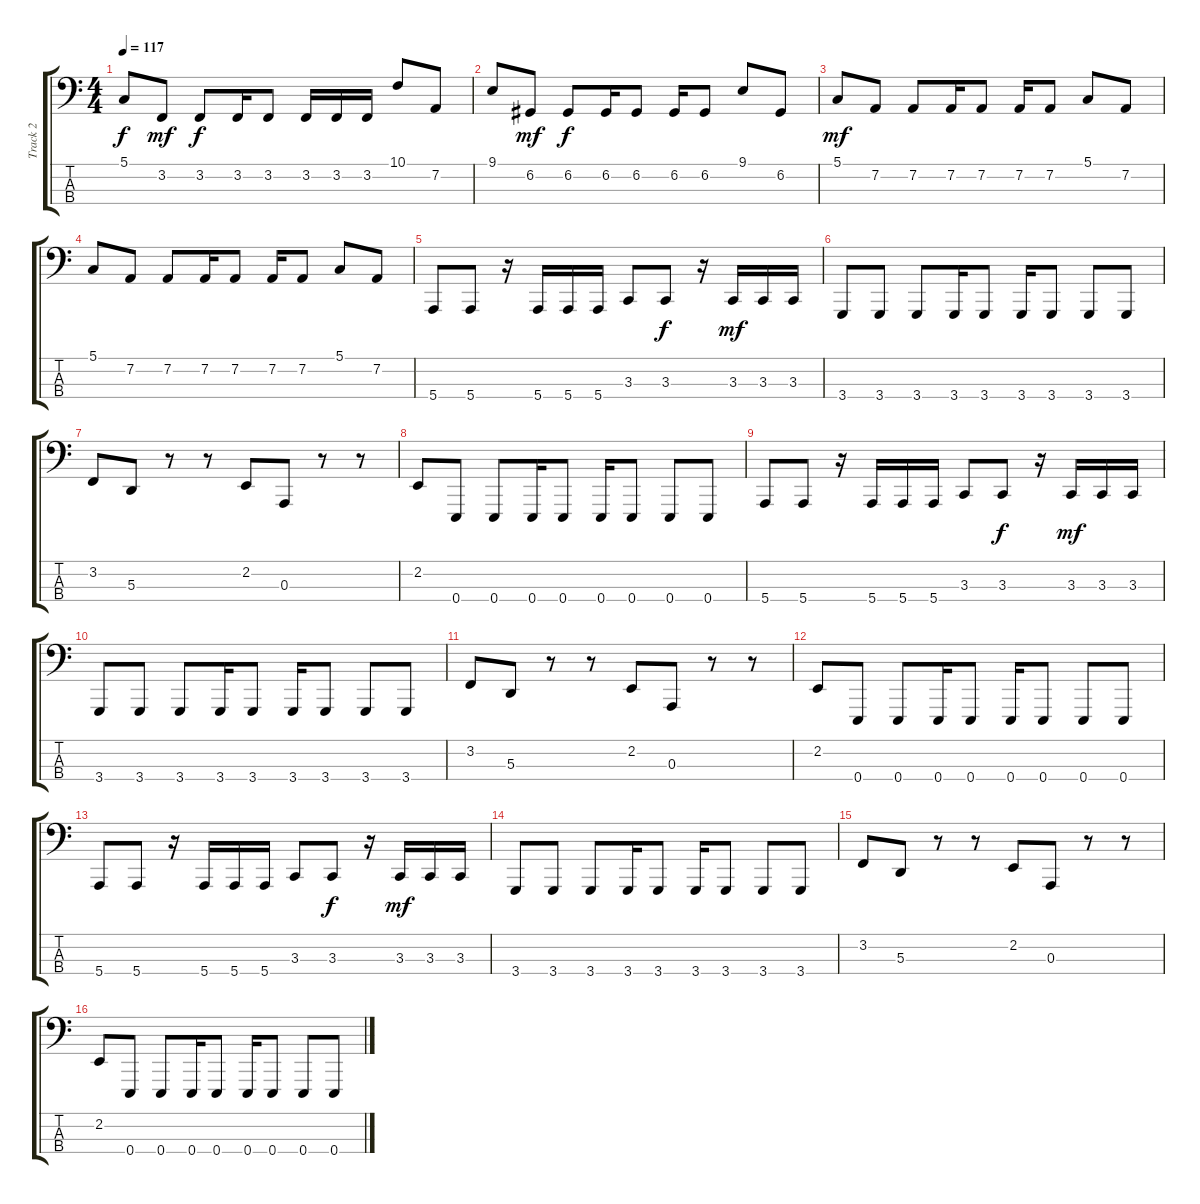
\track ("Track 2" "Track 2") {instrument lead2sawtooth}
\staff {score tabs}
\tuning (G2 D2 A1 E1) {hide}
\ts (4 4)
\tempo 117
\clef f4
\ks c
5.1.8{dy f} 3.2.8{dy mf} 3.2.8{dy f} 3.2.16 3.2.8 3.2.16 3.2.16 3.2.16 10.1.8 7.2.8 |
9.1.8 6.2.8{dy mf} 6.2.8{dy f} 6.2.16 6.2.8 6.2.16 6.2.8 9.1.8 6.2.8 |
5.1.8{dy mf} 7.2.8 7.2.8 7.2.16 7.2.8 7.2.16 7.2.8 5.1.8 7.2.8 |
5.1.8 7.2.8 7.2.8 7.2.16 7.2.8 7.2.16 7.2.8 5.1.8 7.2.8 |
5.4.8 5.4.8 r.16 5.4.16 5.4.16 5.4.16 3.3.8 3.3.8{dy f} r.16 3.3.16{dy mf} 3.3.16 3.3.16 |
3.4.8 3.4.8 3.4.8 3.4.16 3.4.8 3.4.16 3.4.8 3.4.8 3.4.8 |
3.2.8 5.3.8 r.8 r.8 2.2.8 0.3.8 r.8 r.8 |
2.2.8 0.4.8 0.4.8 0.4.16 0.4.8 0.4.16 0.4.8 0.4.8 0.4.8 |
5.4.8 5.4.8 r.16 5.4.16 5.4.16 5.4.16 3.3.8 3.3.8{dy f} r.16 3.3.16{dy mf} 3.3.16 3.3.16 |
3.4.8 3.4.8 3.4.8 3.4.16 3.4.8 3.4.16 3.4.8 3.4.8 3.4.8 |
3.2.8 5.3.8 r.8 r.8 2.2.8 0.3.8 r.8 r.8 |
2.2.8 0.4.8 0.4.8 0.4.16 0.4.8 0.4.16 0.4.8 0.4.8 0.4.8 |
5.4.8 5.4.8 r.16 5.4.16 5.4.16 5.4.16 3.3.8 3.3.8{dy f} r.16 3.3.16{dy mf} 3.3.16 3.3.16 |
3.4.8 3.4.8 3.4.8 3.4.16 3.4.8 3.4.16 3.4.8 3.4.8 3.4.8 |
3.2.8 5.3.8 r.8 r.8 2.2.8 0.3.8 r.8 r.8 |
2.2.8 0.4.8 0.4.8 0.4.16 0.4.8 0.4.16 0.4.8 0.4.8 0.4.8
